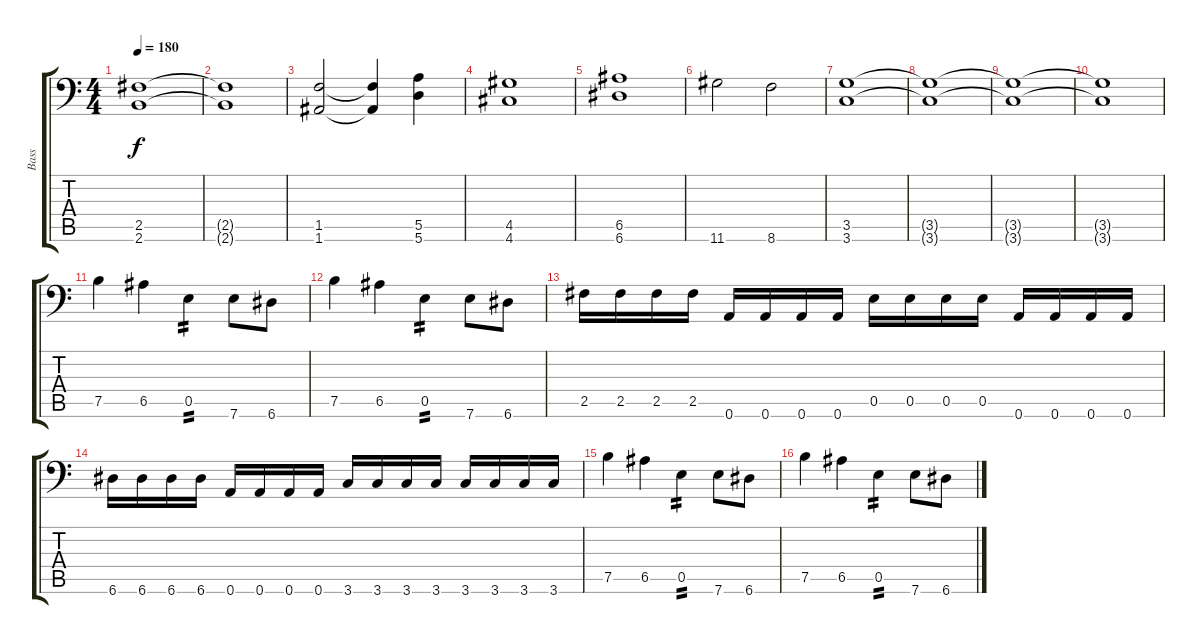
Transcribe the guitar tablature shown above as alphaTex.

\track ("Bass" "Bass") {instrument electricbasspick}
\staff {score tabs}
\tuning (B3 Gb3 D3 A2 E2 A1) {hide}
\ts (4 4)
\tempo 180
\clef f4
\ks c
(2.5 2.6).1{dy f} |
(2.5{t} 2.6{t}).1 |
(1.5 1.6).2 (1.5{t} 1.6{t}).4 (5.5 5.6).4 |
(4.5 4.6).1 |
(6.5 6.6).1 |
11.6.2 8.6.2 |
(3.5 3.6).1 |
(3.5{t} 3.6{t}).1 |
(3.5{t} 3.6{t}).1 |
(3.5{t} 3.6{t}).1 |
7.5.4 6.5.4 0.5.4{tp 2} 7.6.8 6.6.8 |
7.5.4 6.5.4 0.5.4{tp 2} 7.6.8 6.6.8 |
2.5.16 2.5.16 2.5.16 2.5.16 0.6.16 0.6.16 0.6.16 0.6.16 0.5.16 0.5.16 0.5.16 0.5.16 0.6.16 0.6.16 0.6.16 0.6.16 |
6.6.16 6.6.16 6.6.16 6.6.16 0.6.16 0.6.16 0.6.16 0.6.16 3.6.16 3.6.16 3.6.16 3.6.16 3.6.16 3.6.16 3.6.16 3.6.16 |
7.5.4 6.5.4 0.5.4{tp 2} 7.6.8 6.6.8 |
7.5.4 6.5.4 0.5.4{tp 2} 7.6.8 6.6.8
